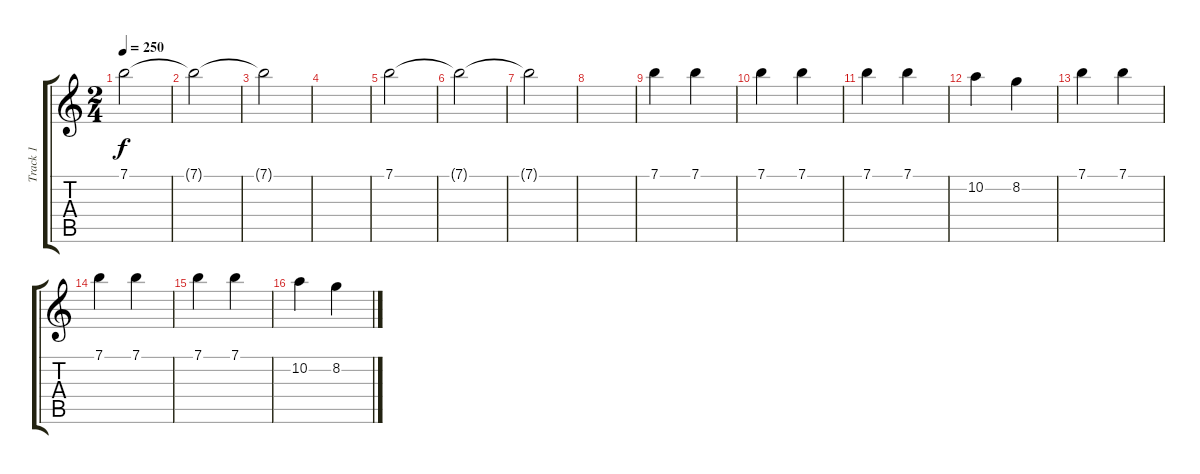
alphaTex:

\track ("Track 1" "Track 1") {instrument overdrivenguitar}
\staff {score tabs}
\tuning (E4 B3 G3 D3 A2 E2) {hide}
\ts (2 4)
\tempo 250
\clef g2
\ks c
7.1.2{dy f} |
7.1{t}.2 |
7.1{t}.2 |
|
7.1.2 |
7.1{t}.2 |
7.1{t}.2 |
|
7.1.4 7.1.4 |
7.1.4 7.1.4 |
7.1.4 7.1.4 |
10.2.4 8.2.4 |
7.1.4 7.1.4 |
7.1.4 7.1.4 |
7.1.4 7.1.4 |
10.2.4 8.2.4
